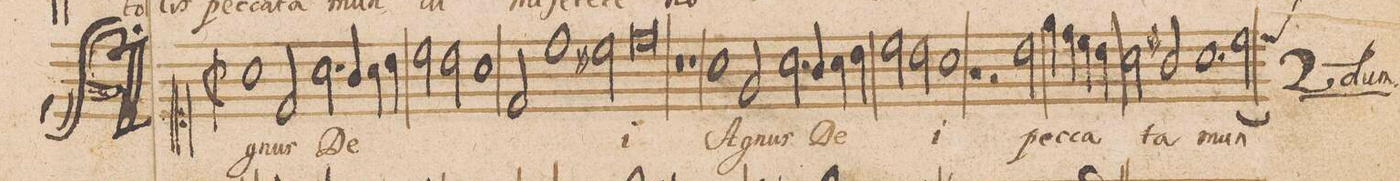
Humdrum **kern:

**kern	**text
*I"TENOR.	*
*clefC1	*
*k[]	*
*met(c|)	*
*M2/1	*
1a\	A-
2d/	-gnus
2.a\	De-
=22-	=22-
4g/	.
4a\	.
4b\	.
2cc\	.
2b\	.
=23-	=23-
1a\	.
2d/	.
1dd\	.
=24-	=24-
2cc#X\	.
0dd\	-i
=25-	=25-
0r	.
=26-	=26-
1r	.
=27-	=27-
1a\	A-
2e/	-gnus
2.a\	De-
=28-	=28-
4g/	.
4a\	.
4b\	.
2cc\	.
2b\	.
=29-	=29-
1a\	-i
1r	.
=30-	=30-
2r	.
2b\	pec-
4ee\	-ca-
4dd\	.
4cc\	.
4b\	.
=31-	=31-
2a\	.
2g#X/	-ta
1.a\	mun-
=32-	=32-
*custos:G	*
[2cc\	.
*-	*-
